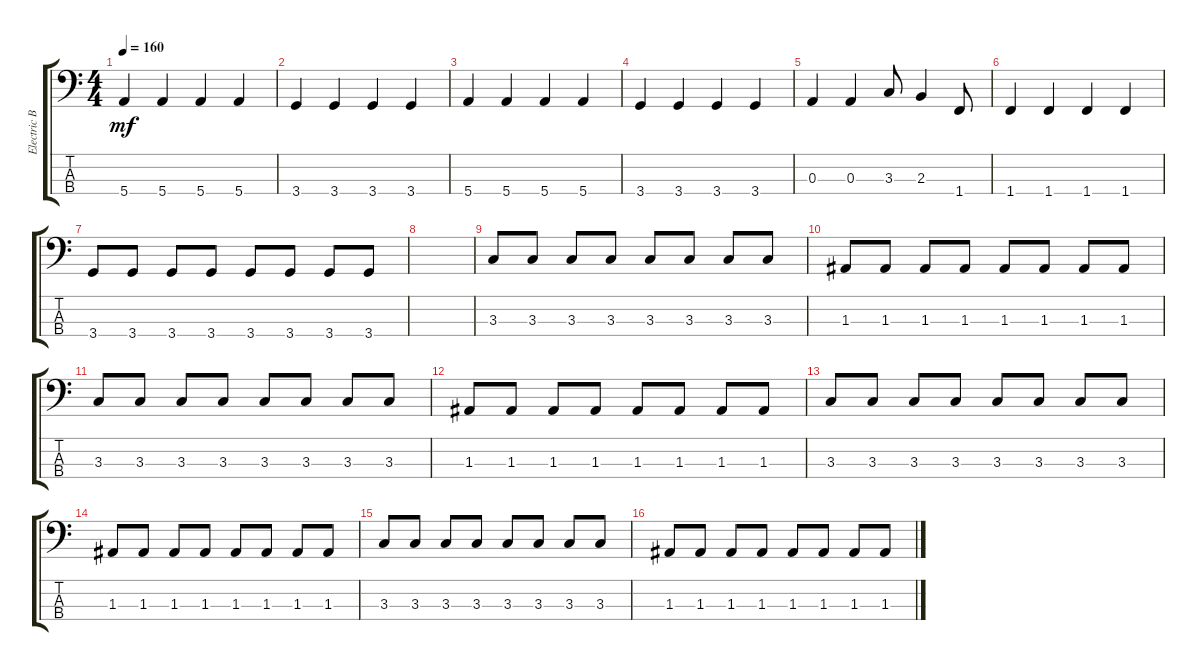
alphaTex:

\track ("Electric Bass" "Electric B") {solo instrument electricbassfinger}
\staff {score tabs}
\tuning (G2 D2 A1 E1) {hide}
\ts (4 4)
\tempo 160
\clef f4
\ks c
5.4.4{dy mf} 5.4.4 5.4.4 5.4.4 |
3.4.4 3.4.4 3.4.4 3.4.4 |
5.4.4 5.4.4 5.4.4 5.4.4 |
3.4.4 3.4.4 3.4.4 3.4.4 |
0.3.4 0.3.4 3.3.8 2.3.4 1.4.8 |
1.4.4 1.4.4 1.4.4 1.4.4 |
3.4.8 3.4.8 3.4.8 3.4.8 3.4.8 3.4.8 3.4.8 3.4.8 |
|
3.3.8 3.3.8 3.3.8 3.3.8 3.3.8 3.3.8 3.3.8 3.3.8 |
1.3.8 1.3.8 1.3.8 1.3.8 1.3.8 1.3.8 1.3.8 1.3.8 |
3.3.8 3.3.8 3.3.8 3.3.8 3.3.8 3.3.8 3.3.8 3.3.8 |
1.3.8 1.3.8 1.3.8 1.3.8 1.3.8 1.3.8 1.3.8 1.3.8 |
3.3.8 3.3.8 3.3.8 3.3.8 3.3.8 3.3.8 3.3.8 3.3.8 |
1.3.8 1.3.8 1.3.8 1.3.8 1.3.8 1.3.8 1.3.8 1.3.8 |
3.3.8 3.3.8 3.3.8 3.3.8 3.3.8 3.3.8 3.3.8 3.3.8 |
1.3.8 1.3.8 1.3.8 1.3.8 1.3.8 1.3.8 1.3.8 1.3.8
